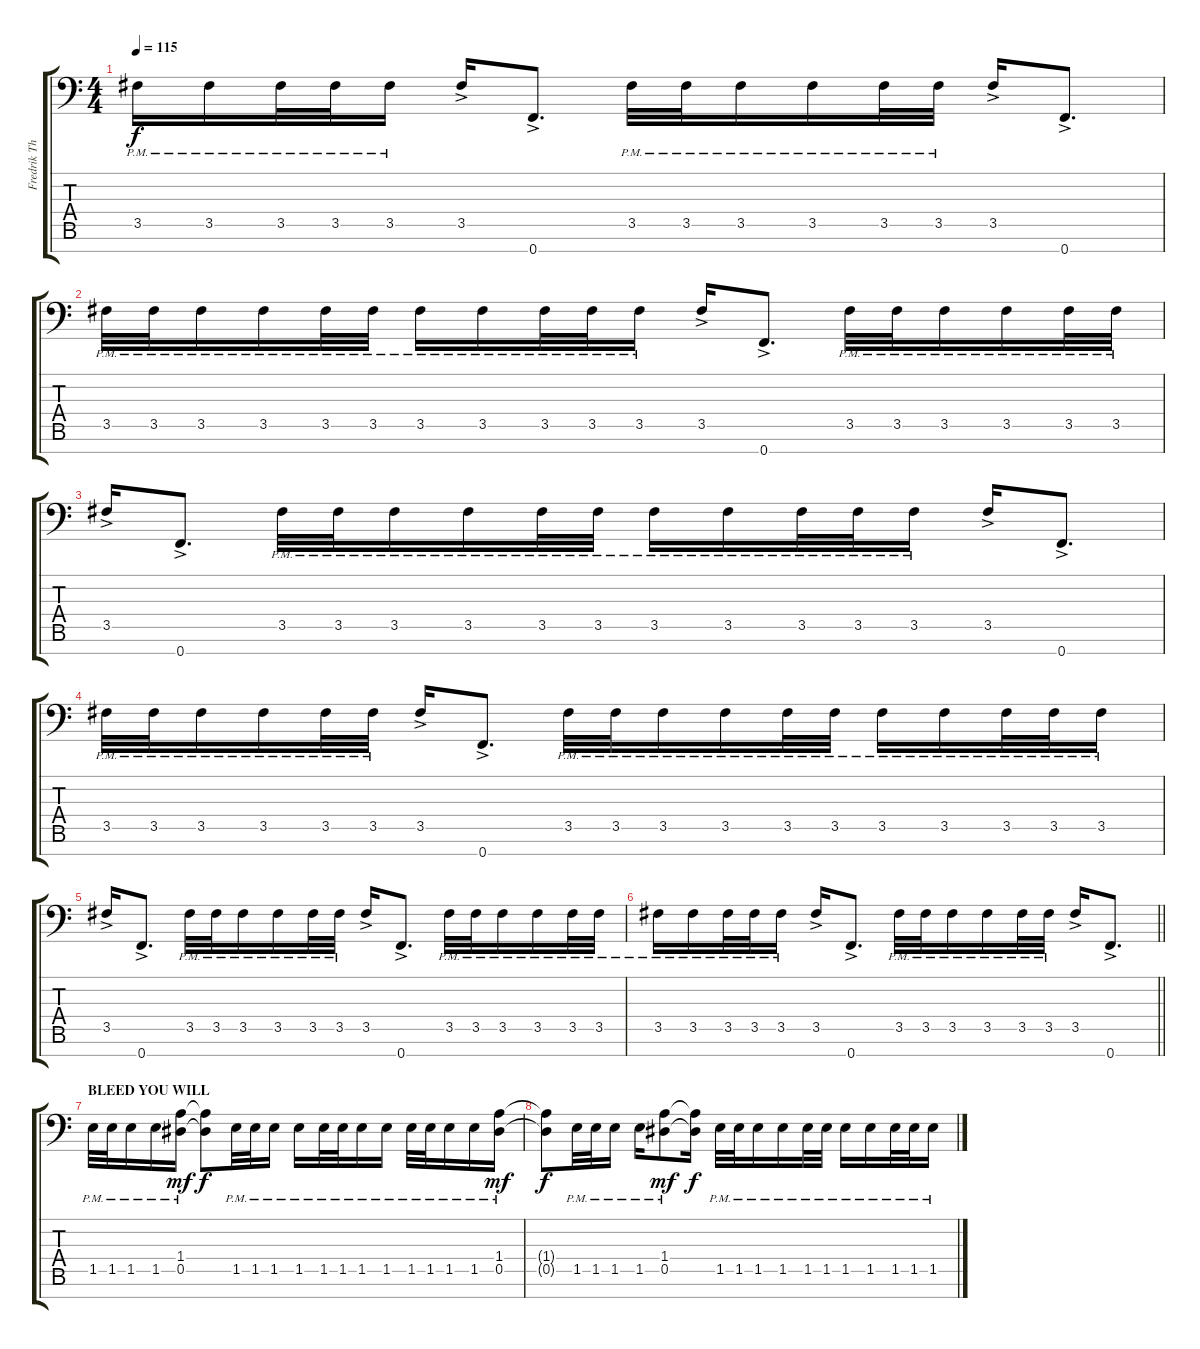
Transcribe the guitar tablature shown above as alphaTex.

\track ("Fredrik Thordendal (Guitar 1)" "Fredrik Th") {instrument distortionguitar}
\staff {score tabs}
\tuning (Bb3 F3 Db3 Ab2 Eb2 Bb1 F1) {hide}
\ts (4 4)
\tempo 115
\clef f4
\ks c
3.5{pm}.16{dy f} 3.5{pm}.16 3.5{pm}.32 3.5{pm}.32 3.5{pm}.16 3.5{ac}.16 0.7{ac}.8{d} 3.5{pm}.32 3.5{pm}.32 3.5{pm}.16 3.5{pm}.16 3.5{pm}.32 3.5{pm}.32 3.5{ac}.16 0.7{ac}.8{d} |
3.5{pm}.32 3.5{pm}.32 3.5{pm}.16 3.5{pm}.16 3.5{pm}.32 3.5{pm}.32 3.5{pm}.16 3.5{pm}.16 3.5{pm}.32 3.5{pm}.32 3.5{pm}.16 3.5{ac}.16 0.7{ac}.8{d} 3.5{pm}.32 3.5{pm}.32 3.5{pm}.16 3.5{pm}.16 3.5{pm}.32 3.5{pm}.32 |
3.5{ac}.16 0.7{ac}.8{d} 3.5{pm}.32 3.5{pm}.32 3.5{pm}.16 3.5{pm}.16 3.5{pm}.32 3.5{pm}.32 3.5{pm}.16 3.5{pm}.16 3.5{pm}.32 3.5{pm}.32 3.5{pm}.16 3.5{ac}.16 0.7{ac}.8{d} |
3.5{pm}.32 3.5{pm}.32 3.5{pm}.16 3.5{pm}.16 3.5{pm}.32 3.5{pm}.32 3.5{ac}.16 0.7{ac}.8{d} 3.5{pm}.32 3.5{pm}.32 3.5{pm}.16 3.5{pm}.16 3.5{pm}.32 3.5{pm}.32 3.5{pm}.16 3.5{pm}.16 3.5{pm}.32 3.5{pm}.32 3.5{pm}.16 |
3.5{ac}.16 0.7{ac}.8{d} 3.5{pm}.32 3.5{pm}.32 3.5{pm}.16 3.5{pm}.16 3.5{pm}.32 3.5{pm}.32 3.5{ac}.16 0.7{ac}.8{d} 3.5{pm}.32 3.5{pm}.32 3.5{pm}.16 3.5{pm}.16 3.5{pm}.32 3.5{pm}.32 |
\barLineRight lightlight
3.5{pm}.16 3.5{pm}.16 3.5{pm}.32 3.5{pm}.32 3.5{pm}.16 3.5{ac}.16 0.7{ac}.8{d} 3.5{pm}.32 3.5{pm}.32 3.5{pm}.16 3.5{pm}.16 3.5{pm}.32 3.5{pm}.32 3.5{ac}.16 0.7{ac}.8{d} |
\section ("" "BLEED YOU WILL")
1.5{pm}.32 1.5{pm}.32 1.5{pm}.16 1.5{pm}.16 (1.4{pm} 0.5{pm}).16{dy mf} (1.4{t} 0.5{t}).8{dy f} 1.5{pm}.32 1.5{pm}.32 1.5{pm}.16 1.5{pm}.16 1.5{pm}.32 1.5{pm}.32 1.5{pm}.16 1.5{pm}.16 1.5{pm}.32 1.5{pm}.32 1.5{pm}.16 1.5{pm}.16 (1.4{pm} 0.5{pm}).16{dy mf} |
(1.4{t} 0.5{t}).8{dy f} 1.5{pm}.32 1.5{pm}.32 1.5{pm}.16 1.5{pm}.16 (1.4{pm} 0.5{pm}).8{dy mf} (1.4{t} 0.5{t}).16{dy f} 1.5{pm}.32 1.5{pm}.32 1.5{pm}.16 1.5{pm}.16 1.5{pm}.32 1.5{pm}.32 1.5{pm}.16 1.5{pm}.16 1.5{pm}.32 1.5{pm}.32 1.5{pm}.16
